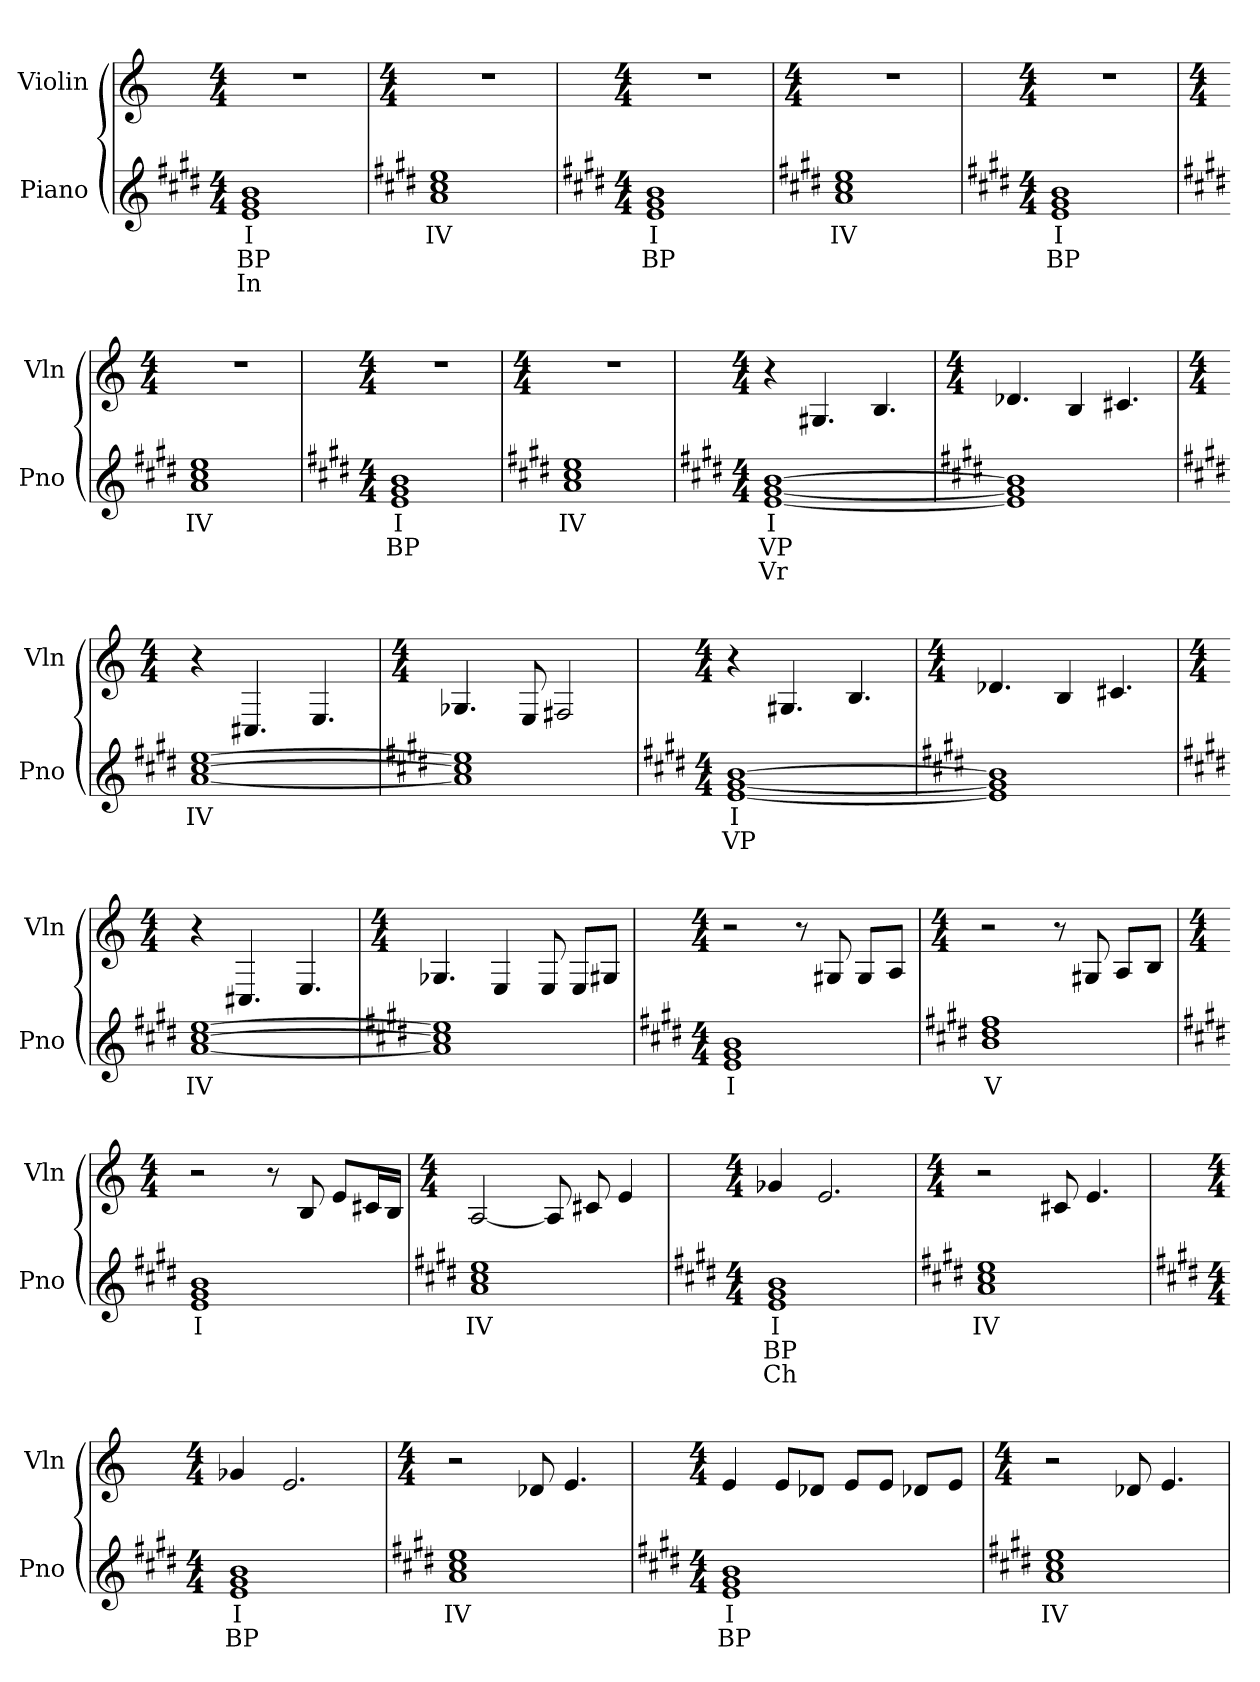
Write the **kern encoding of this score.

**kern	**text	**text	**text	**kern
*part2	*part2	*part2	*part2	*part1
*staff2	*staff2	*staff2	*staff2	*staff1
*I"Piano	*	*	*	*I"Violin
*I'Pno	*	*	*	*I'Vln
*k[f#c#g#d#]	*	*	*	*
*E:	*	*	*	*
*M4/4	*	*	*	*M4/4
=	=	=	=	=
1e 1g# 1b	I	BP	In	1r
=	=	=	=	=
*k[f#c#g#d#]	*	*	*	*
*E:	*	*	*	*
*	*	*	*	*M4/4
1a 1cc# 1ee	IV	.	.	1r
=	=	=	=	=
*k[f#c#g#d#]	*	*	*	*
*E:	*	*	*	*
*M4/4	*	*	*	*M4/4
1e 1g# 1b	I	BP	.	1r
=	=	=	=	=
*k[f#c#g#d#]	*	*	*	*
*E:	*	*	*	*
*	*	*	*	*M4/4
1a 1cc# 1ee	IV	.	.	1r
=	=	=	=	=
*k[f#c#g#d#]	*	*	*	*
*E:	*	*	*	*
*M4/4	*	*	*	*M4/4
1e 1g# 1b	I	BP	.	1r
=	=	=	=	=
*k[f#c#g#d#]	*	*	*	*
*E:	*	*	*	*
*	*	*	*	*M4/4
1a 1cc# 1ee	IV	.	.	1r
=	=	=	=	=
*k[f#c#g#d#]	*	*	*	*
*E:	*	*	*	*
*M4/4	*	*	*	*M4/4
1e 1g# 1b	I	BP	.	1r
=	=	=	=	=
*k[f#c#g#d#]	*	*	*	*
*E:	*	*	*	*
*	*	*	*	*M4/4
1a 1cc# 1ee	IV	.	.	1r
=	=	=	=	=
*k[f#c#g#d#]	*	*	*	*
*E:	*	*	*	*
*M4/4	*	*	*	*M4/4
[1e [1g# [1b	I	VP	Vr	4r
.	.	.	.	4.G#X
.	.	.	.	4.B
=	=	=	=	=
*k[f#c#g#d#]	*	*	*	*
*E:	*	*	*	*
*	*	*	*	*M4/4
1e] 1g#] 1b]	.	.	.	4.d-X
.	.	.	.	4B
.	.	.	.	4.c#X
=	=	=	=	=
*k[f#c#g#d#]	*	*	*	*
*E:	*	*	*	*
*	*	*	*	*M4/4
[1a [1cc# [1ee	IV	.	.	4r
.	.	.	.	4.C#X
.	.	.	.	4.E
=	=	=	=	=
*k[f#c#g#d#]	*	*	*	*
*E:	*	*	*	*
*	*	*	*	*M4/4
1a] 1cc#] 1ee]	.	.	.	4.G-X
.	.	.	.	8E
.	.	.	.	2F#X
=	=	=	=	=
*k[f#c#g#d#]	*	*	*	*
*E:	*	*	*	*
*M4/4	*	*	*	*M4/4
[1e [1g# [1b	I	VP	.	4r
.	.	.	.	4.G#X
.	.	.	.	4.B
=	=	=	=	=
*k[f#c#g#d#]	*	*	*	*
*E:	*	*	*	*
*	*	*	*	*M4/4
1e] 1g#] 1b]	.	.	.	4.d-X
.	.	.	.	4B
.	.	.	.	4.c#X
=	=	=	=	=
*k[f#c#g#d#]	*	*	*	*
*E:	*	*	*	*
*	*	*	*	*M4/4
[1a [1cc# [1ee	IV	.	.	4r
.	.	.	.	4.C#X
.	.	.	.	4.E
=	=	=	=	=
*k[f#c#g#d#]	*	*	*	*
*E:	*	*	*	*
*	*	*	*	*M4/4
1a] 1cc#] 1ee]	.	.	.	4.G-X
.	.	.	.	4E
.	.	.	.	8E
.	.	.	.	8EL
.	.	.	.	8G#XJ
=	=	=	=	=
*k[f#c#g#d#]	*	*	*	*
*E:	*	*	*	*
*M4/4	*	*	*	*M4/4
1e 1g# 1b	I	.	.	2r
.	.	.	.	8r
.	.	.	.	8G#X
.	.	.	.	8G#L
.	.	.	.	8AJ
=	=	=	=	=
*k[f#c#g#d#]	*	*	*	*
*E:	*	*	*	*
*	*	*	*	*M4/4
1b 1dd# 1ff#	V	.	.	2r
.	.	.	.	8r
.	.	.	.	8G#X
.	.	.	.	8AL
.	.	.	.	8BJ
=	=	=	=	=
*k[f#c#g#d#]	*	*	*	*
*E:	*	*	*	*
*	*	*	*	*M4/4
1e 1g# 1b	I	.	.	2r
.	.	.	.	8r
.	.	.	.	8B
.	.	.	.	8eL
.	.	.	.	16c#XL
.	.	.	.	16BJJ
=	=	=	=	=
*k[f#c#g#d#]	*	*	*	*
*E:	*	*	*	*
*	*	*	*	*M4/4
1a 1cc# 1ee	IV	.	.	[2A
.	.	.	.	8A]
.	.	.	.	8c#X
.	.	.	.	4e
=	=	=	=	=
*k[f#c#g#d#]	*	*	*	*
*E:	*	*	*	*
*M4/4	*	*	*	*M4/4
1e 1g# 1b	I	BP	Ch	4g-X
.	.	.	.	2.e
=	=	=	=	=
*k[f#c#g#d#]	*	*	*	*
*E:	*	*	*	*
*	*	*	*	*M4/4
1a 1cc# 1ee	IV	.	.	2r
.	.	.	.	8c#X
.	.	.	.	4.e
=	=	=	=	=
*k[f#c#g#d#]	*	*	*	*
*E:	*	*	*	*
*M4/4	*	*	*	*M4/4
1e 1g# 1b	I	BP	.	4g-X
.	.	.	.	2.e
=	=	=	=	=
*k[f#c#g#d#]	*	*	*	*
*E:	*	*	*	*
*	*	*	*	*M4/4
1a 1cc# 1ee	IV	.	.	2r
.	.	.	.	8d-X
.	.	.	.	4.e
=	=	=	=	=
*k[f#c#g#d#]	*	*	*	*
*E:	*	*	*	*
*M4/4	*	*	*	*M4/4
1e 1g# 1b	I	BP	.	4e
.	.	.	.	8eL
.	.	.	.	8d-XJ
.	.	.	.	8eL
.	.	.	.	8eJ
.	.	.	.	8d-XL
.	.	.	.	8eJ
=	=	=	=	=
*k[f#c#g#d#]	*	*	*	*
*E:	*	*	*	*
*	*	*	*	*M4/4
1a 1cc# 1ee	IV	.	.	2r
.	.	.	.	8d-X
.	.	.	.	4.e
=	=	=	=	=
*-	*-	*-	*-	*-
